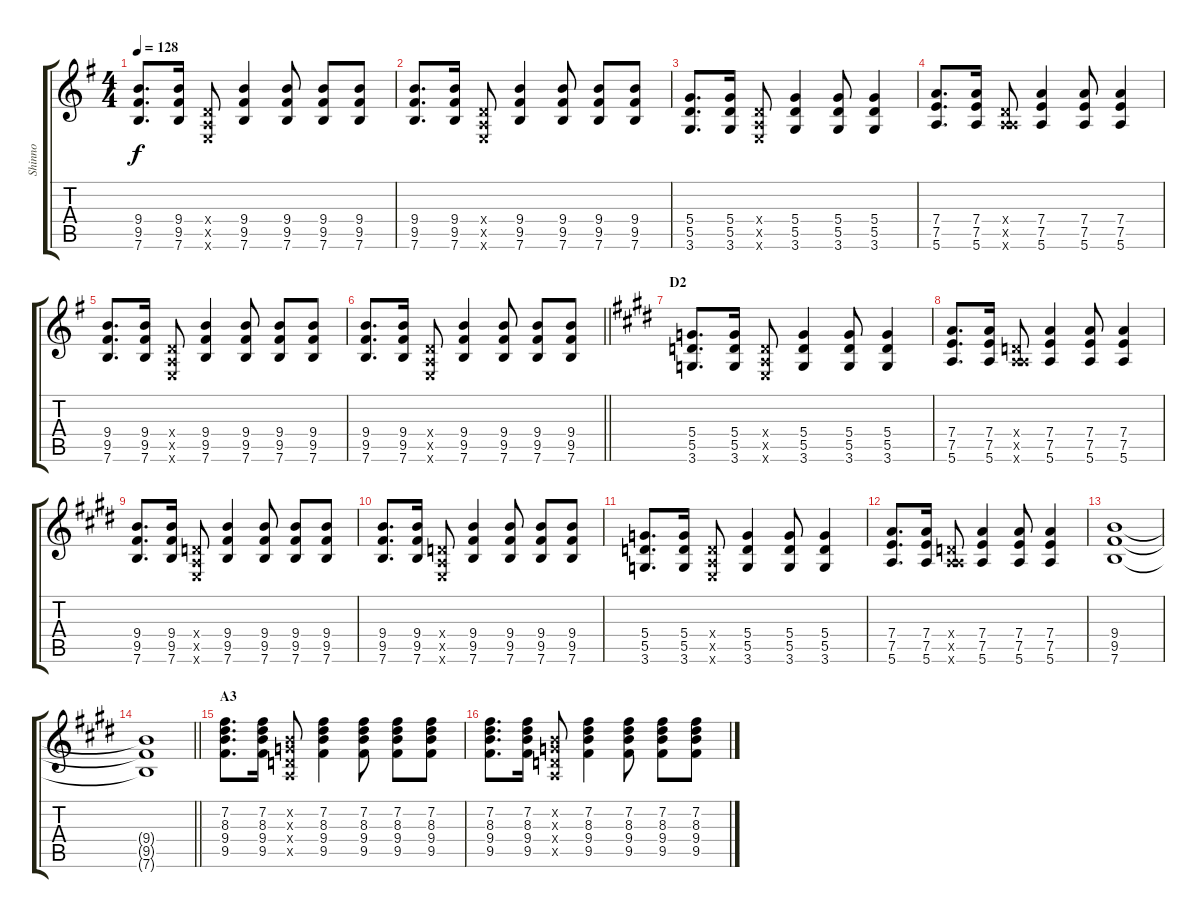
\track ("Shinno" "Shinno") {instrument overdrivenguitar}
\staff {score tabs}
\tuning (E4 B3 G3 D3 A2 E2) {hide}
\ts (4 4)
\tempo 128
\clef g2
\ks g
(9.4 9.5 7.6).8{d dy f} (9.4 9.5 7.6).16 (0.4{x} 0.5{x} 0.6{x}).8 (9.4 9.5 7.6).4 (9.4 9.5 7.6).8 (9.4 9.5 7.6).8 (9.4 9.5 7.6).8 |
(9.4 9.5 7.6).8{d} (9.4 9.5 7.6).16 (0.4{x} 0.5{x} 0.6{x}).8 (9.4 9.5 7.6).4 (9.4 9.5 7.6).8 (9.4 9.5 7.6).8 (9.4 9.5 7.6).8 |
(5.4 5.5 3.6).8{d} (5.4 5.5 3.6).16 (0.4{x} 0.5{x} 0.6{x}).8 (5.4 5.5 3.6).4 (5.4 5.5 3.6).8 (5.4 5.5 3.6).4 |
(7.4 7.5 5.6).8{d} (7.4 7.5 5.6).16 (0.4{x} 0.5{x} 5.6{x}).8 (7.4 7.5 5.6).4 (7.4 7.5 5.6).8 (7.4 7.5 5.6).4 |
(9.4 9.5 7.6).8{d} (9.4 9.5 7.6).16 (0.4{x} 0.5{x} 0.6{x}).8 (9.4 9.5 7.6).4 (9.4 9.5 7.6).8 (9.4 9.5 7.6).8 (9.4 9.5 7.6).8 |
\barLineRight lightlight
(9.4 9.5 7.6).8{d} (9.4 9.5 7.6).16 (0.4{x} 0.5{x} 0.6{x}).8 (9.4 9.5 7.6).4 (9.4 9.5 7.6).8 (9.4 9.5 7.6).8 (9.4 9.5 7.6).8 |
\section ("" "D2")
\ks e
(5.4 5.5 3.6).8{d} (5.4 5.5 3.6).16 (0.4{x} 0.5{x} 0.6{x}).8 (5.4 5.5 3.6).4 (5.4 5.5 3.6).8 (5.4 5.5 3.6).4 |
(7.4 7.5 5.6).8{d} (7.4 7.5 5.6).16 (0.4{x} 0.5{x} 5.6{x}).8 (7.4 7.5 5.6).4 (7.4 7.5 5.6).8 (7.4 7.5 5.6).4 |
(9.4 9.5 7.6).8{d} (9.4 9.5 7.6).16 (0.4{x} 0.5{x} 0.6{x}).8 (9.4 9.5 7.6).4 (9.4 9.5 7.6).8 (9.4 9.5 7.6).8 (9.4 9.5 7.6).8 |
(9.4 9.5 7.6).8{d} (9.4 9.5 7.6).16 (0.4{x} 0.5{x} 0.6{x}).8 (9.4 9.5 7.6).4 (9.4 9.5 7.6).8 (9.4 9.5 7.6).8 (9.4 9.5 7.6).8 |
(5.4 5.5 3.6).8{d} (5.4 5.5 3.6).16 (0.4{x} 0.5{x} 0.6{x}).8 (5.4 5.5 3.6).4 (5.4 5.5 3.6).8 (5.4 5.5 3.6).4 |
(7.4 7.5 5.6).8{d} (7.4 7.5 5.6).16 (0.4{x} 0.5{x} 5.6{x}).8 (7.4 7.5 5.6).4 (7.4 7.5 5.6).8 (7.4 7.5 5.6).4 |
(9.4 9.5 7.6).1 |
\barLineRight lightlight
(9.4{t} 9.5{t} 7.6{t}).1 |
\section ("" "A3")
(7.2 8.3 9.4 9.5).8{d} (7.2 8.3 9.4 9.5).16 (0.2{x} 0.3{x} 0.4{x} 0.5{x}).8 (7.2 8.3 9.4 9.5).4 (7.2 8.3 9.4 9.5).8 (7.2 8.3 9.4 9.5).8 (7.2 8.3 9.4 9.5).8 |
(7.2 8.3 9.4 9.5).8{d} (7.2 8.3 9.4 9.5).16 (0.2{x} 0.3{x} 0.4{x} 0.5{x}).8 (7.2 8.3 9.4 9.5).4 (7.2 8.3 9.4 9.5).8 (7.2 8.3 9.4 9.5).8 (7.2 8.3 9.4 9.5).8
